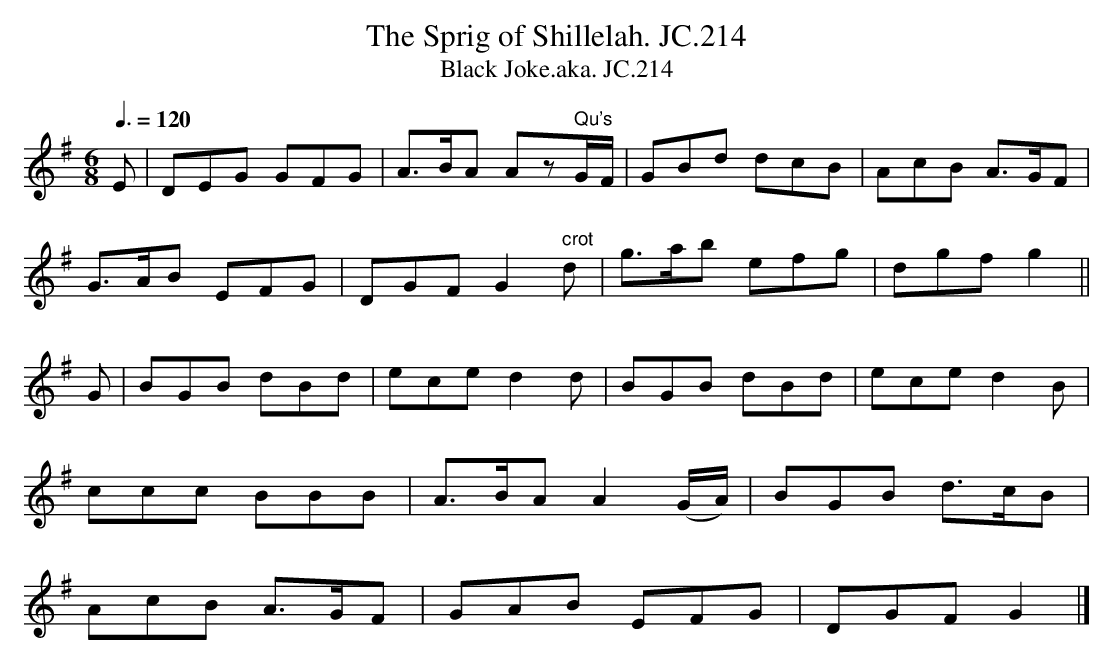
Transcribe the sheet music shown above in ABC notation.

X:1
T:Sprig of Shillelah. JC.214, The
T:Black Joke.aka. JC.214
M:6/8
L:1/8
Q:3/8=120
K:G
E|DEG GFG|A>BA Az" Qu's"G/F/|\\
GBd dcB|AcB A>GF|
G>AB EFG|DGF G2" crot"d|g>ab efg|dgfg2||
G|BGB dBd|ece d2d|BGB dBd|eced2B|
ccc BBB|A>BAA2(G/A/)|BGB d>cB|
AcB A>GF|GAB EFG|DGFG2|]
